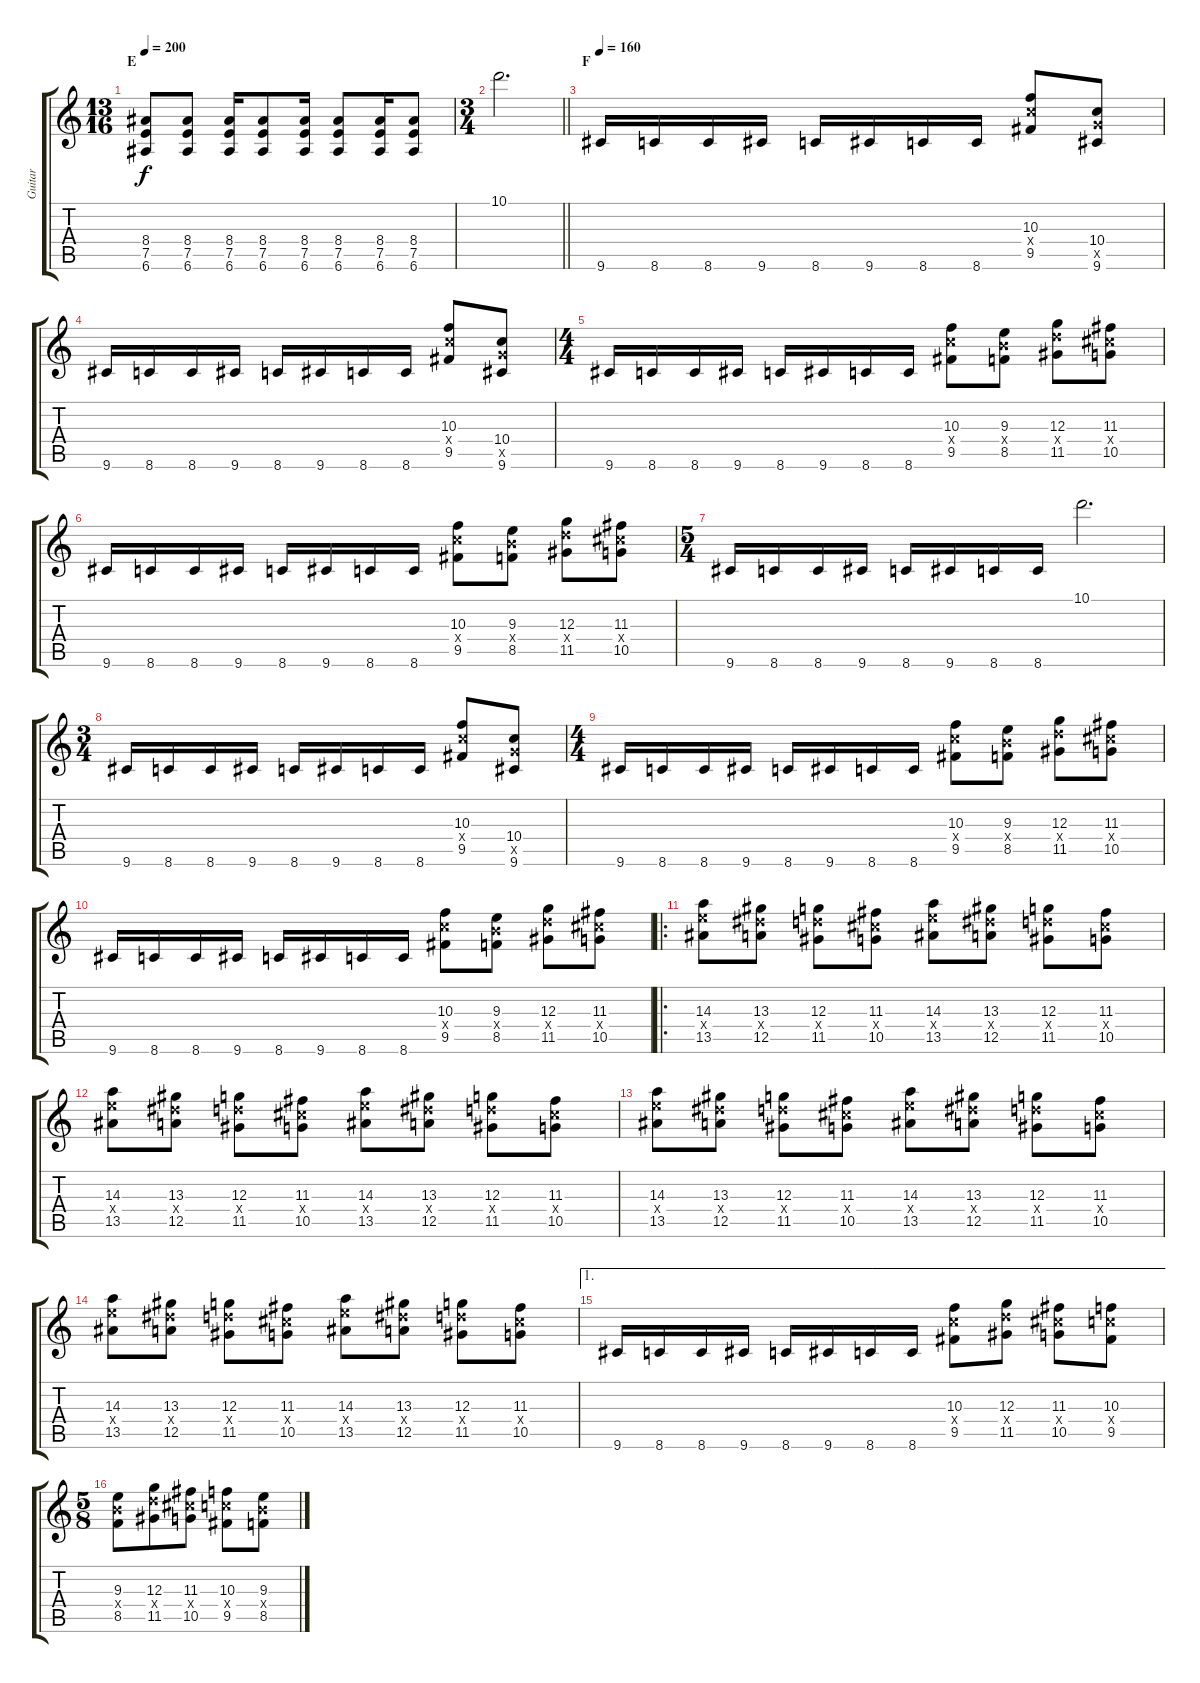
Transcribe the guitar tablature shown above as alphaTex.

\track ("Guitar" "Guitar") {instrument distortionguitar}
\staff {score tabs}
\tuning (E4 B3 G3 D3 A2 E2) {hide}
\ts (13 16)
\section ("" "E")
\tempo 200
\clef g2
\ks c
(8.4 7.5 6.6).8{dy f} (8.4 7.5 6.6).8 (8.4 7.5 6.6).16 (8.4 7.5 6.6).8 (8.4 7.5 6.6).16 (8.4 7.5 6.6).8 (8.4 7.5 6.6).16 (8.4 7.5 6.6).8 |
\ts (3 4)
\barLineRight lightlight
10.1.2{d} |
\section ("" "F")
\tempo 160
9.6.16 8.6.16 8.6.16 9.6.16 8.6.16 9.6.16 8.6.16 8.6.16 (10.3 10.4{x} 9.5).8 (10.4 10.5{x} 9.6).8 |
9.6.16 8.6.16 8.6.16 9.6.16 8.6.16 9.6.16 8.6.16 8.6.16 (10.3 10.4{x} 9.5).8 (10.4 10.5{x} 9.6).8 |
\ts (4 4)
9.6.16 8.6.16 8.6.16 9.6.16 8.6.16 9.6.16 8.6.16 8.6.16 (10.3 10.4{x} 9.5).8 (9.3 9.4{x} 8.5).8 (12.3 12.4{x} 11.5).8 (11.3 11.4{x} 10.5).8 |
9.6.16 8.6.16 8.6.16 9.6.16 8.6.16 9.6.16 8.6.16 8.6.16 (10.3 10.4{x} 9.5).8 (9.3 9.4{x} 8.5).8 (12.3 12.4{x} 11.5).8 (11.3 11.4{x} 10.5).8 |
\ts (5 4)
9.6.16 8.6.16 8.6.16 9.6.16 8.6.16 9.6.16 8.6.16 8.6.16 10.1.2{d} |
\ts (3 4)
9.6.16 8.6.16 8.6.16 9.6.16 8.6.16 9.6.16 8.6.16 8.6.16 (10.3 10.4{x} 9.5).8 (10.4 10.5{x} 9.6).8 |
\ts (4 4)
9.6.16 8.6.16 8.6.16 9.6.16 8.6.16 9.6.16 8.6.16 8.6.16 (10.3 10.4{x} 9.5).8 (9.3 9.4{x} 8.5).8 (12.3 12.4{x} 11.5).8 (11.3 11.4{x} 10.5).8 |
9.6.16 8.6.16 8.6.16 9.6.16 8.6.16 9.6.16 8.6.16 8.6.16 (10.3 10.4{x} 9.5).8 (9.3 9.4{x} 8.5).8 (12.3 12.4{x} 11.5).8 (11.3 11.4{x} 10.5).8 |
\ro
(14.3 14.4{x} 13.5).8 (13.3 13.4{x} 12.5).8 (12.3 12.4{x} 11.5).8 (11.3 11.4{x} 10.5).8 (14.3 14.4{x} 13.5).8 (13.3 13.4{x} 12.5).8 (12.3 12.4{x} 11.5).8 (11.3 11.4{x} 10.5).8 |
(14.3 14.4{x} 13.5).8 (13.3 13.4{x} 12.5).8 (12.3 12.4{x} 11.5).8 (11.3 11.4{x} 10.5).8 (14.3 14.4{x} 13.5).8 (13.3 13.4{x} 12.5).8 (12.3 12.4{x} 11.5).8 (11.3 11.4{x} 10.5).8 |
(14.3 14.4{x} 13.5).8 (13.3 13.4{x} 12.5).8 (12.3 12.4{x} 11.5).8 (11.3 11.4{x} 10.5).8 (14.3 14.4{x} 13.5).8 (13.3 13.4{x} 12.5).8 (12.3 12.4{x} 11.5).8 (11.3 11.4{x} 10.5).8 |
(14.3 14.4{x} 13.5).8 (13.3 13.4{x} 12.5).8 (12.3 12.4{x} 11.5).8 (11.3 11.4{x} 10.5).8 (14.3 14.4{x} 13.5).8 (13.3 13.4{x} 12.5).8 (12.3 12.4{x} 11.5).8 (11.3 11.4{x} 10.5).8 |
\ae 1
9.6.16 8.6.16 8.6.16 9.6.16 8.6.16 9.6.16 8.6.16 8.6.16 (10.3 10.4{x} 9.5).8 (12.3 12.4{x} 11.5).8 (11.3 11.4{x} 10.5).8 (10.3 10.4{x} 9.5).8 |
\ts (5 8)
(9.3 9.4{x} 8.5).8 (12.3 12.4{x} 11.5).8 (11.3 11.4{x} 10.5).8 (10.3 10.4{x} 9.5).8 (9.3 9.4{x} 8.5).8
